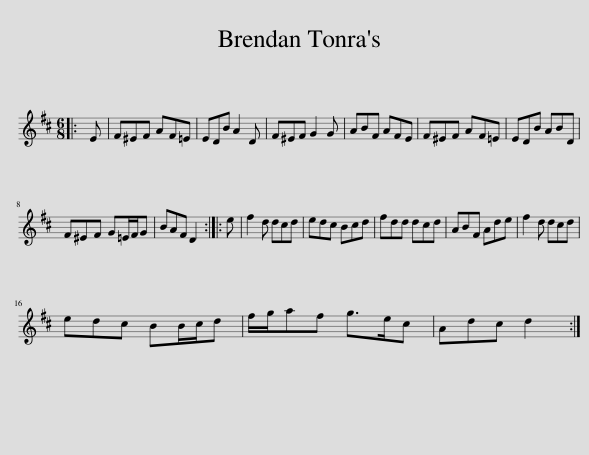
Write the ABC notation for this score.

X:1
L:1/8
M:6/8
I:linebreak $
K:D
V:1 treble
V:1
|: E | F^EF AF=E | EDB A2 D | F^EF G2 G | ABF AFE | %5
 F^EF AF=E | EDB ABD |$ F^EF G=E/F/G | BAF D2 :: e | %10
 f2 d dcd | edc Bcd | fdd dcd | ABF Ade | f2 d dcd |$ %15
 edc BB/c/d | f/g/af g>ec | Adc d2 :| %18
